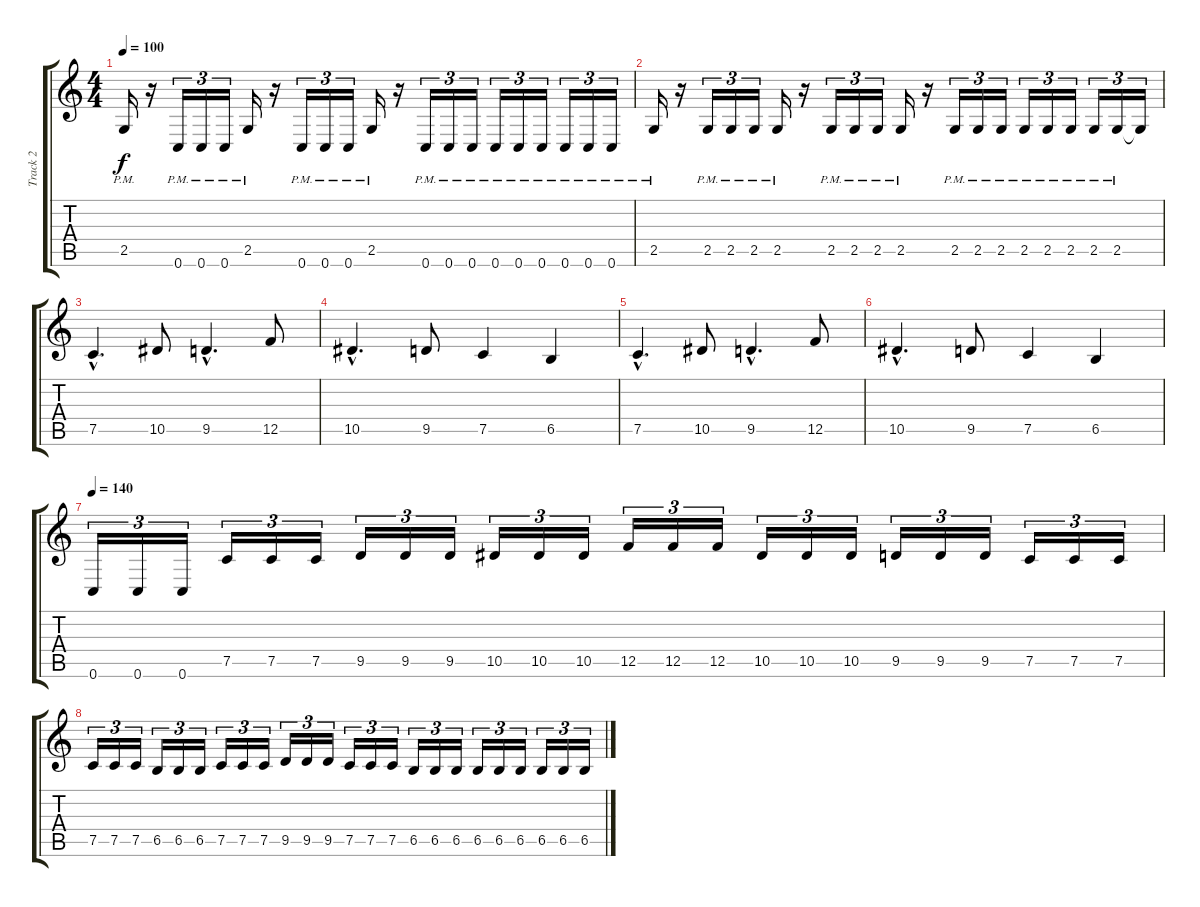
\track ("Track 2" "Track 2") {instrument overdrivenguitar}
\staff {score tabs}
\tuning (C4 G3 Eb3 Bb2 F2 C2) {hide}
\ts (4 4)
\tempo 100
\clef g2
\ks c
2.5{pm}.16{dy f} r.16 0.6{pm}.16{tu (3 2)} 0.6{pm}.16{tu (3 2)} 0.6{pm}.16{tu (3 2)} 2.5{pm}.16 r.16 0.6{pm}.16{tu (3 2)} 0.6{pm}.16{tu (3 2)} 0.6{pm}.16{tu (3 2)} 2.5{pm}.16 r.16 0.6{pm}.16{tu (3 2)} 0.6{pm}.16{tu (3 2)} 0.6{pm}.16{tu (3 2)} 0.6{pm}.16{tu (3 2)} 0.6{pm}.16{tu (3 2)} 0.6{pm}.16{tu (3 2)} 0.6{pm}.16{tu (3 2)} 0.6{pm}.16{tu (3 2)} 0.6{pm}.16{tu (3 2)} |
2.5{pm}.16 r.16 2.5{pm}.16{tu (3 2)} 2.5{pm}.16{tu (3 2)} 2.5{pm}.16{tu (3 2)} 2.5{pm}.16 r.16 2.5{pm}.16{tu (3 2)} 2.5{pm}.16{tu (3 2)} 2.5{pm}.16{tu (3 2)} 2.5{pm}.16 r.16 2.5{pm}.16{tu (3 2)} 2.5{pm}.16{tu (3 2)} 2.5{pm}.16{tu (3 2)} 2.5{pm}.16{tu (3 2)} 2.5{pm}.16{tu (3 2)} 2.5{pm}.16{tu (3 2)} 2.5{pm}.16{tu (3 2)} 2.5{pm}.16{tu (3 2)} 2.5{t}.16{tu (3 2)} |
7.5{hac}.4{d} 10.5.8 9.5{hac}.4{d} 12.5.8 |
10.5{hac}.4{d} 9.5.8 7.5.4 6.5.4 |
7.5{hac}.4{d} 10.5.8 9.5{hac}.4{d} 12.5.8 |
10.5{hac}.4{d} 9.5.8 7.5.4 6.5.4 |
\tempo 140
0.6.16{tu (3 2)} 0.6.16{tu (3 2)} 0.6.16{tu (3 2)} 7.5.16{tu (3 2)} 7.5.16{tu (3 2)} 7.5.16{tu (3 2)} 9.5.16{tu (3 2)} 9.5.16{tu (3 2)} 9.5.16{tu (3 2)} 10.5.16{tu (3 2)} 10.5.16{tu (3 2)} 10.5.16{tu (3 2)} 12.5.16{tu (3 2)} 12.5.16{tu (3 2)} 12.5.16{tu (3 2)} 10.5.16{tu (3 2)} 10.5.16{tu (3 2)} 10.5.16{tu (3 2)} 9.5.16{tu (3 2)} 9.5.16{tu (3 2)} 9.5.16{tu (3 2)} 7.5.16{tu (3 2)} 7.5.16{tu (3 2)} 7.5.16{tu (3 2)} |
7.5.16{tu (3 2)} 7.5.16{tu (3 2)} 7.5.16{tu (3 2)} 6.5.16{tu (3 2)} 6.5.16{tu (3 2)} 6.5.16{tu (3 2)} 7.5.16{tu (3 2)} 7.5.16{tu (3 2)} 7.5.16{tu (3 2)} 9.5.16{tu (3 2)} 9.5.16{tu (3 2)} 9.5.16{tu (3 2)} 7.5.16{tu (3 2)} 7.5.16{tu (3 2)} 7.5.16{tu (3 2)} 6.5.16{tu (3 2)} 6.5.16{tu (3 2)} 6.5.16{tu (3 2)} 6.5.16{tu (3 2)} 6.5.16{tu (3 2)} 6.5.16{tu (3 2)} 6.5.16{tu (3 2)} 6.5.16{tu (3 2)} 6.5.16{tu (3 2)}
